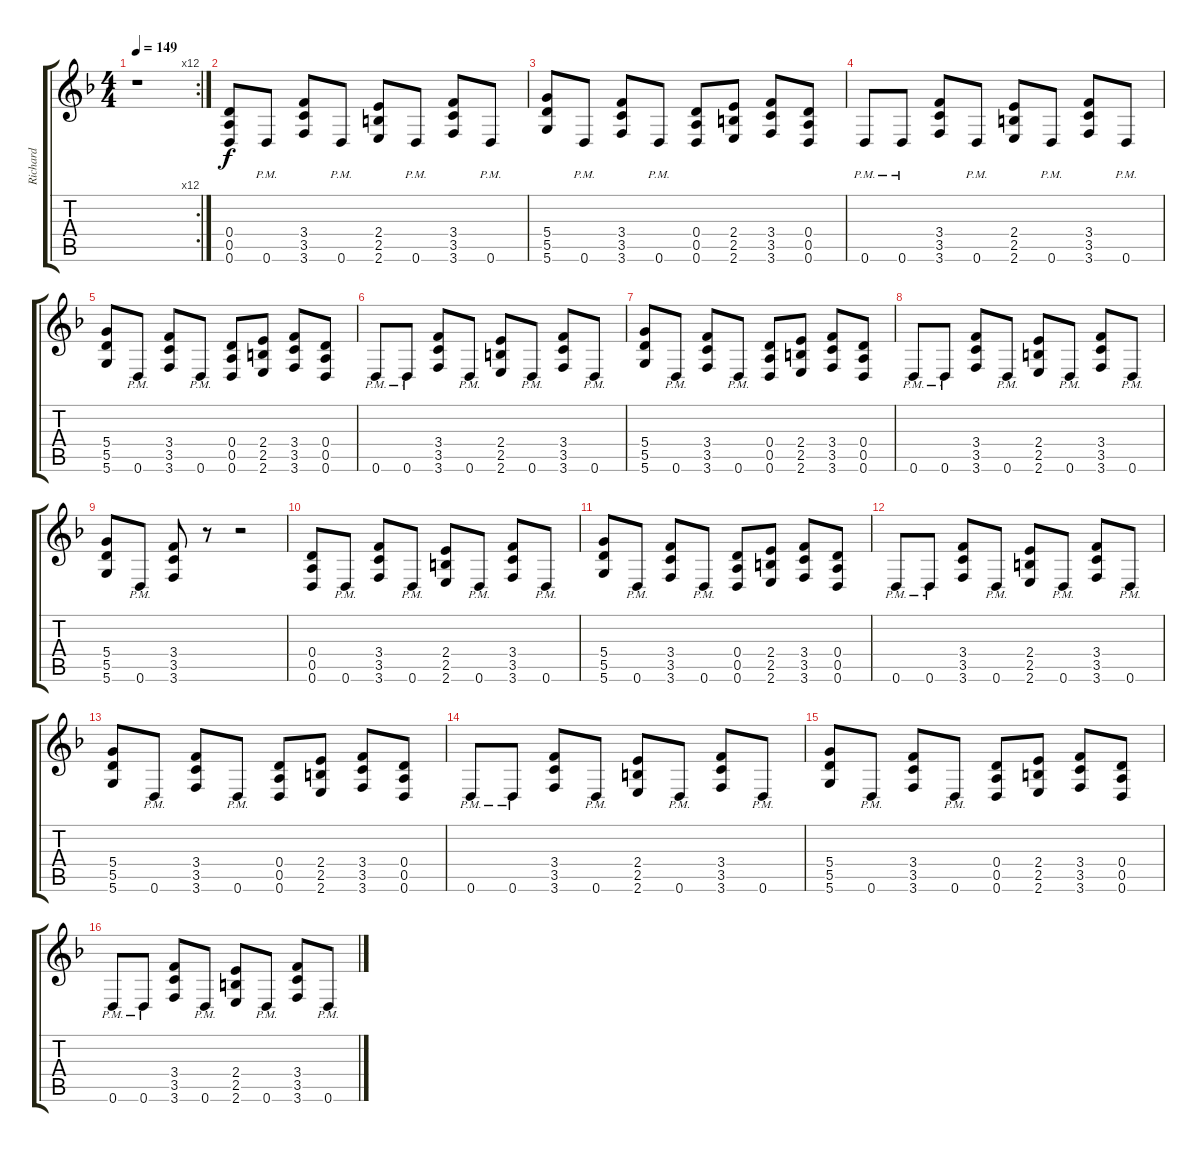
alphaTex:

\track ("Richard" "Richard") {instrument distortionguitar}
\staff {score tabs}
\tuning (E4 B3 G3 D3 A2 D2) {hide}
\rc 12
\ts (4 4)
\tempo 149
\clef g2
\ks dminor
r.1{dy f instrument distortionguitar} |
(0.4 0.5 0.6).8{balance 8} 0.6{pm}.8 (3.4 3.5 3.6).8 0.6{pm}.8 (2.4 2.5 2.6).8 0.6{pm}.8 (3.4 3.5 3.6).8 0.6{pm}.8 |
(5.4 5.5 5.6).8 0.6{pm}.8 (3.4 3.5 3.6).8 0.6{pm}.8 (0.4 0.5 0.6).8 (2.4 2.5 2.6).8 (3.4 3.5 3.6).8 (0.4 0.5 0.6).8 |
0.6{pm}.8 0.6{pm}.8 (3.4 3.5 3.6).8 0.6{pm}.8 (2.4 2.5 2.6).8 0.6{pm}.8 (3.4 3.5 3.6).8 0.6{pm}.8 |
(5.4 5.5 5.6).8 0.6{pm}.8 (3.4 3.5 3.6).8 0.6{pm}.8 (0.4 0.5 0.6).8 (2.4 2.5 2.6).8 (3.4 3.5 3.6).8 (0.4 0.5 0.6).8 |
0.6{pm}.8 0.6{pm}.8 (3.4 3.5 3.6).8 0.6{pm}.8 (2.4 2.5 2.6).8 0.6{pm}.8 (3.4 3.5 3.6).8 0.6{pm}.8 |
(5.4 5.5 5.6).8 0.6{pm}.8 (3.4 3.5 3.6).8 0.6{pm}.8 (0.4 0.5 0.6).8 (2.4 2.5 2.6).8 (3.4 3.5 3.6).8 (0.4 0.5 0.6).8 |
0.6{pm}.8 0.6{pm}.8 (3.4 3.5 3.6).8 0.6{pm}.8 (2.4 2.5 2.6).8 0.6{pm}.8 (3.4 3.5 3.6).8 0.6{pm}.8 |
(5.4 5.5 5.6).8 0.6{pm}.8 (3.4 3.5 3.6).8 r.8 r.2 |
(0.4 0.5 0.6).8{volume 16 balance 0} 0.6{pm}.8 (3.4 3.5 3.6).8 0.6{pm}.8 (2.4 2.5 2.6).8 0.6{pm}.8 (3.4 3.5 3.6).8 0.6{pm}.8 |
(5.4 5.5 5.6).8 0.6{pm}.8 (3.4 3.5 3.6).8 0.6{pm}.8 (0.4 0.5 0.6).8 (2.4 2.5 2.6).8 (3.4 3.5 3.6).8 (0.4 0.5 0.6).8 |
0.6{pm}.8 0.6{pm}.8 (3.4 3.5 3.6).8 0.6{pm}.8 (2.4 2.5 2.6).8 0.6{pm}.8 (3.4 3.5 3.6).8 0.6{pm}.8 |
(5.4 5.5 5.6).8 0.6{pm}.8 (3.4 3.5 3.6).8 0.6{pm}.8 (0.4 0.5 0.6).8 (2.4 2.5 2.6).8 (3.4 3.5 3.6).8 (0.4 0.5 0.6).8 |
0.6{pm}.8 0.6{pm}.8 (3.4 3.5 3.6).8 0.6{pm}.8 (2.4 2.5 2.6).8 0.6{pm}.8 (3.4 3.5 3.6).8 0.6{pm}.8 |
(5.4 5.5 5.6).8 0.6{pm}.8 (3.4 3.5 3.6).8 0.6{pm}.8 (0.4 0.5 0.6).8 (2.4 2.5 2.6).8 (3.4 3.5 3.6).8 (0.4 0.5 0.6).8 |
0.6{pm}.8 0.6{pm}.8 (3.4 3.5 3.6).8 0.6{pm}.8 (2.4 2.5 2.6).8 0.6{pm}.8 (3.4 3.5 3.6).8 0.6{pm}.8
